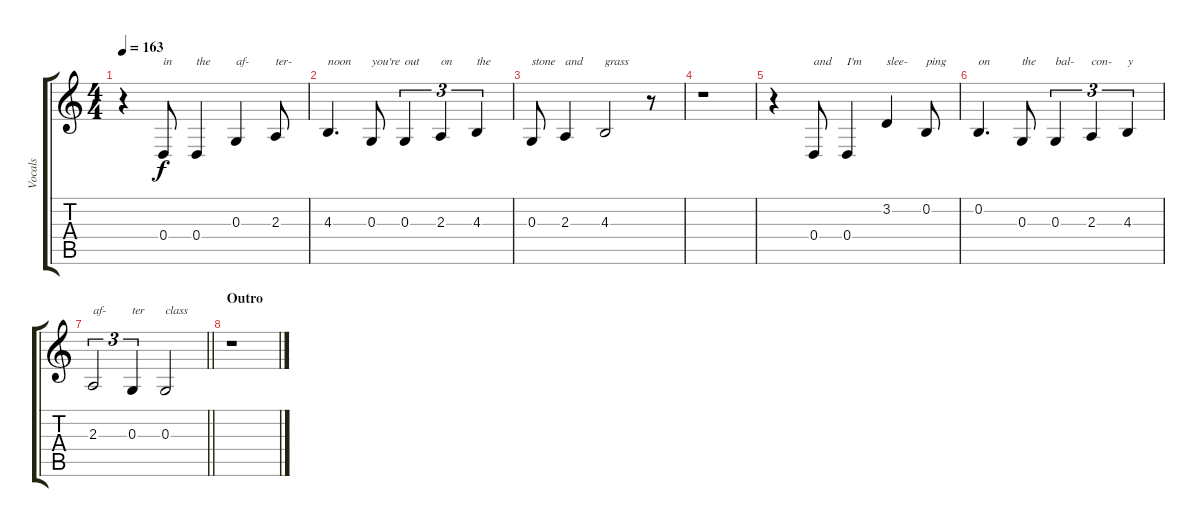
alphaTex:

\track ("Vocals" "Vocals") {instrument lead6voice}
\staff {score tabs}
\tuning (E4 B3 G3 D3 A2 E2) {hide}
\ts (4 4)
\tempo 163
\clef g2
\ks c
r.4{dy f} 0.4.8{txt "in"} 0.4.4{txt "the"} 0.3.4{txt "af-"} 2.3.8{txt "ter-"} |
4.3.4{d txt "noon"} 0.3.8{txt "you're"} 0.3.4{tu (3 2) txt "out"} 2.3.4{tu (3 2) txt "on"} 4.3.4{tu (3 2) txt "the"} |
0.3.8{txt "stone"} 2.3.4{txt "and"} 4.3.2{txt "grass"} r.8 |
r.1 |
r.4 0.4.8{txt "and"} 0.4.4{txt "I'm"} 3.2.4{txt "slee-"} 0.2.8{txt "ping"} |
0.2.4{d txt "on"} 0.3.8{txt "the"} 0.3.4{tu (3 2) txt "bal-"} 2.3.4{tu (3 2) txt "con-"} 4.3.4{tu (3 2) txt "y"} |
\barLineRight lightlight
2.3.2{tu (3 2) txt "af-"} 0.3.4{tu (3 2) txt "ter"} 0.3.2{txt "class"} |
\section ("" "Outro")
r.1
